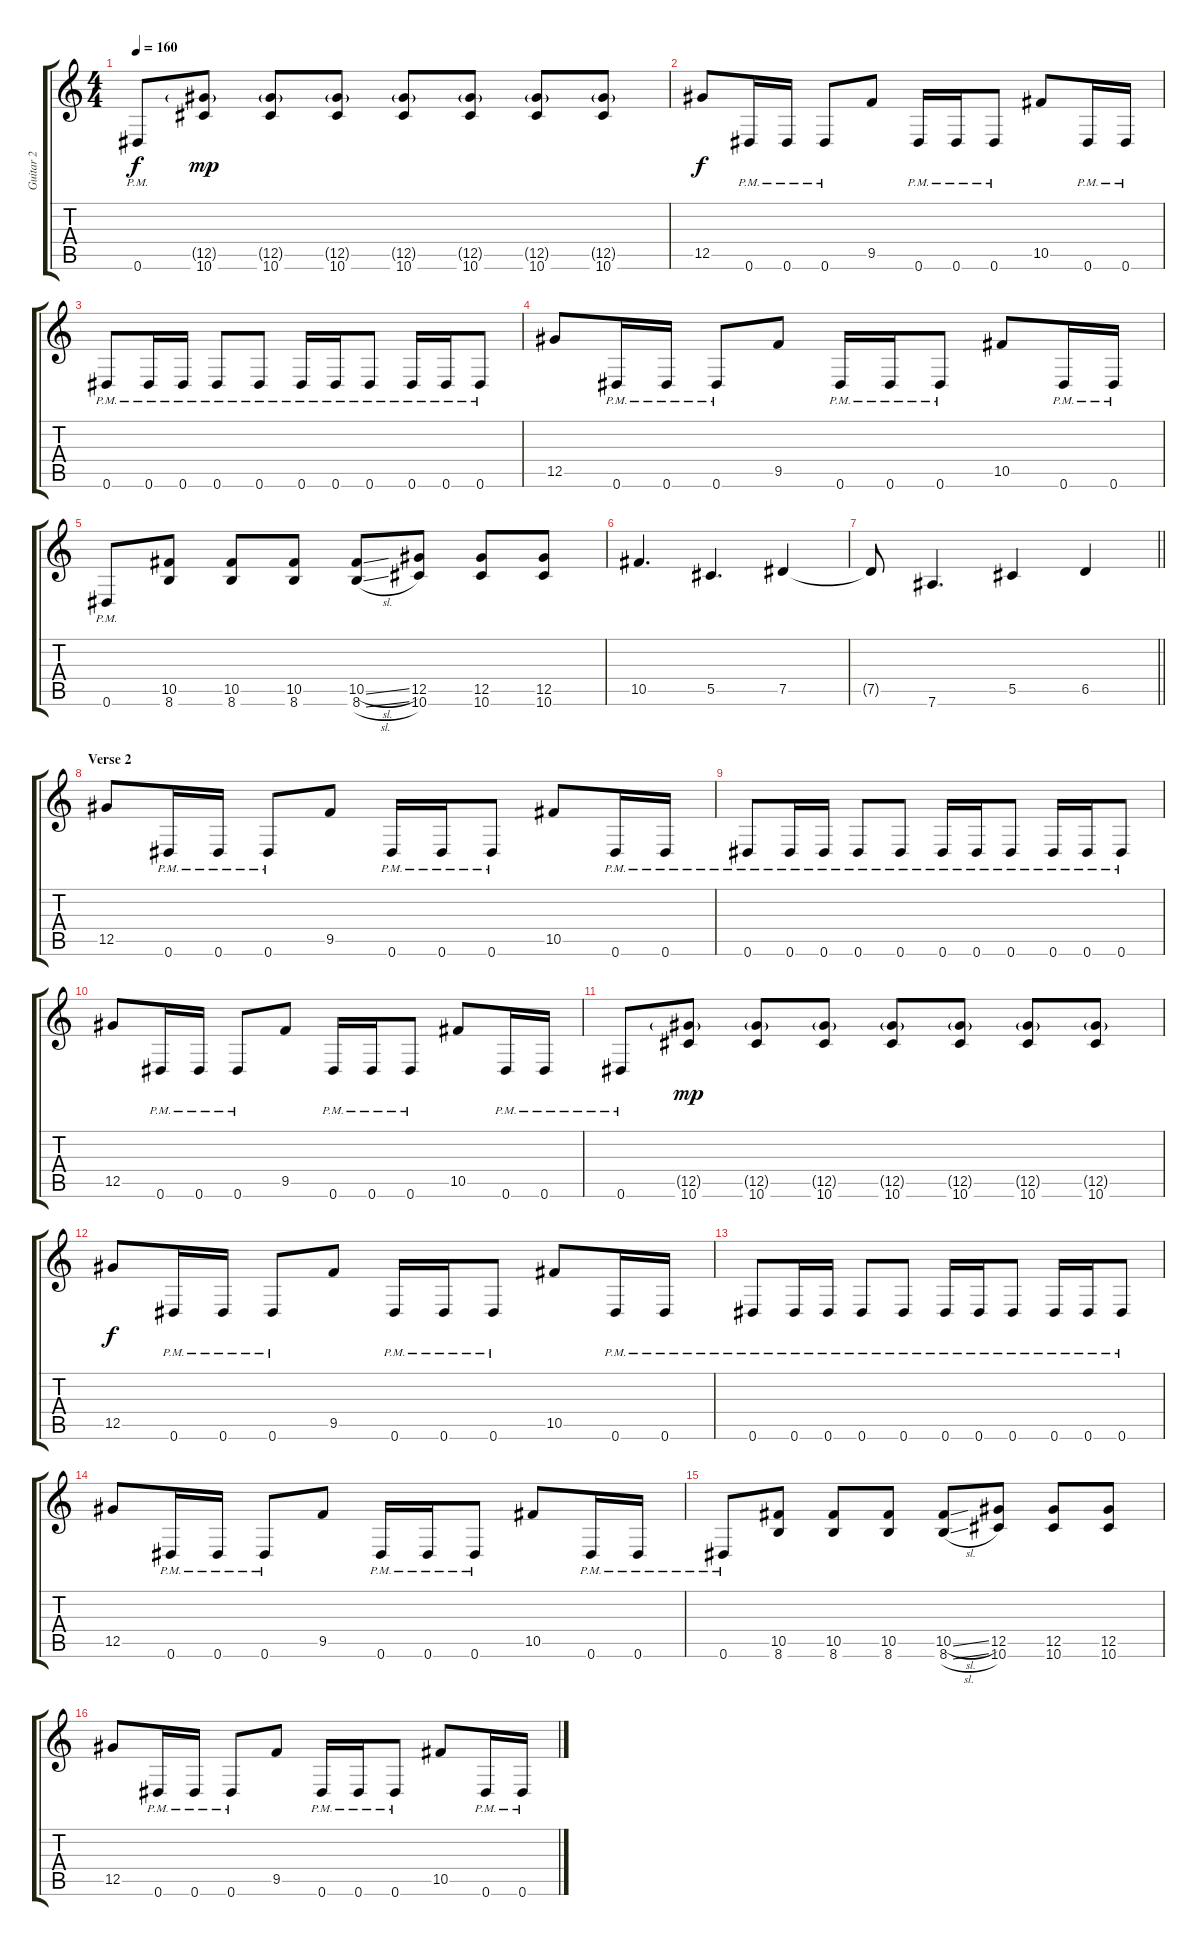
\track ("Guitar 2" "Guitar 2") {instrument distortionguitar}
\staff {score tabs}
\tuning (Eb4 Bb3 Gb3 Db3 Ab2 Eb2) {hide}
\ts (4 4)
\tempo 160
\clef g2
\ks c
0.6{pm}.8{dy f} (12.5{g} 10.6).8{dy mp} (12.5{g} 10.6).8 (12.5{g} 10.6).8 (12.5{g} 10.6).8 (12.5{g} 10.6).8 (12.5{g} 10.6).8 (12.5{g} 10.6).8 |
12.5.8{dy f} 0.6{pm}.16 0.6{pm}.16 0.6{pm}.8 9.5.8 0.6{pm}.16 0.6{pm}.16 0.6{pm}.8 10.5.8 0.6{pm}.16 0.6{pm}.16 |
0.6{pm}.8 0.6{pm}.16 0.6{pm}.16 0.6{pm}.8 0.6{pm}.8 0.6{pm}.16 0.6{pm}.16 0.6{pm}.8 0.6{pm}.16 0.6{pm}.16 0.6{pm}.8 |
12.5.8 0.6{pm}.16 0.6{pm}.16 0.6{pm}.8 9.5.8 0.6{pm}.16 0.6{pm}.16 0.6{pm}.8 10.5.8 0.6{pm}.16 0.6{pm}.16 |
0.6{pm}.8 (10.5 8.6).8 (10.5 8.6).8 (10.5 8.6).8 (10.5{sl} 8.6{sl}).8 (12.5 10.6).8 (12.5 10.6).8 (12.5 10.6).8 |
10.5.4{d} 5.5.4{d} 7.5.4 |
\barLineRight lightlight
7.5{t}.8 7.6.4{d} 5.5.4 6.5.4 |
\section ("" "Verse 2")
12.5.8 0.6{pm}.16 0.6{pm}.16 0.6{pm}.8 9.5.8 0.6{pm}.16 0.6{pm}.16 0.6{pm}.8 10.5.8 0.6{pm}.16 0.6{pm}.16 |
0.6{pm}.8 0.6{pm}.16 0.6{pm}.16 0.6{pm}.8 0.6{pm}.8 0.6{pm}.16 0.6{pm}.16 0.6{pm}.8 0.6{pm}.16 0.6{pm}.16 0.6{pm}.8 |
12.5.8 0.6{pm}.16 0.6{pm}.16 0.6{pm}.8 9.5.8 0.6{pm}.16 0.6{pm}.16 0.6{pm}.8 10.5.8 0.6{pm}.16 0.6{pm}.16 |
0.6{pm}.8 (12.5{g} 10.6).8{dy mp} (12.5{g} 10.6).8 (12.5{g} 10.6).8 (12.5{g} 10.6).8 (12.5{g} 10.6).8 (12.5{g} 10.6).8 (12.5{g} 10.6).8 |
12.5.8{dy f} 0.6{pm}.16 0.6{pm}.16 0.6{pm}.8 9.5.8 0.6{pm}.16 0.6{pm}.16 0.6{pm}.8 10.5.8 0.6{pm}.16 0.6{pm}.16 |
0.6{pm}.8 0.6{pm}.16 0.6{pm}.16 0.6{pm}.8 0.6{pm}.8 0.6{pm}.16 0.6{pm}.16 0.6{pm}.8 0.6{pm}.16 0.6{pm}.16 0.6{pm}.8 |
12.5.8 0.6{pm}.16 0.6{pm}.16 0.6{pm}.8 9.5.8 0.6{pm}.16 0.6{pm}.16 0.6{pm}.8 10.5.8 0.6{pm}.16 0.6{pm}.16 |
0.6{pm}.8 (10.5 8.6).8 (10.5 8.6).8 (10.5 8.6).8 (10.5{sl} 8.6{sl}).8 (12.5 10.6).8 (12.5 10.6).8 (12.5 10.6).8 |
12.5.8 0.6{pm}.16 0.6{pm}.16 0.6{pm}.8 9.5.8 0.6{pm}.16 0.6{pm}.16 0.6{pm}.8 10.5.8 0.6{pm}.16 0.6{pm}.16
